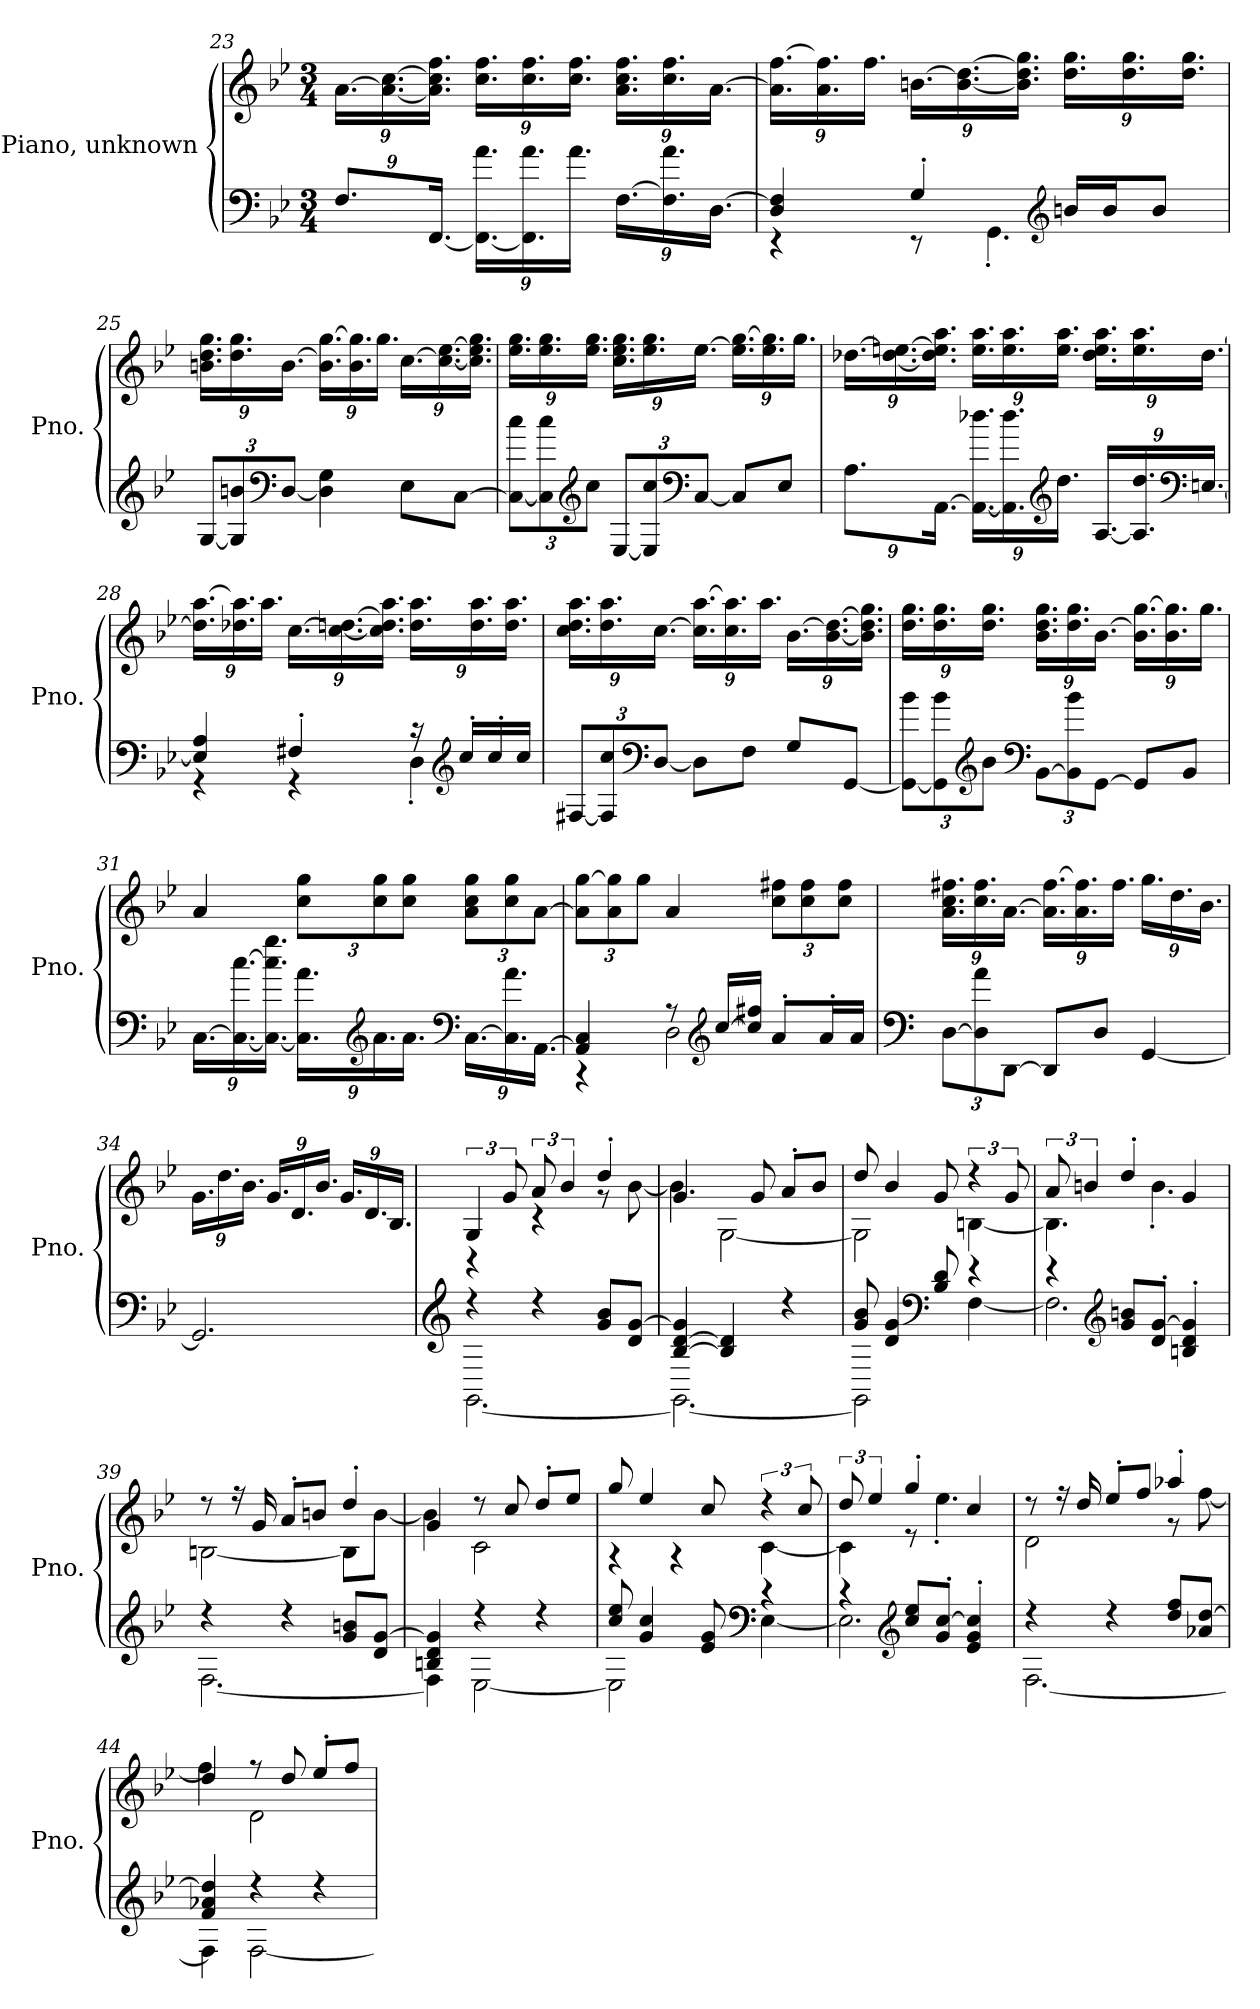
**kern	**kern
*part1	*part1
*staff2	*staff1
*I"Piano, unknown	*
*I'Pno.	*
!!LO:LB:g=z
*clefF4	*clefG2
*k[b-e-]	*k[b-e-]
*M3/4	*M3/4
*Xbrackettup	*Xbrackettup
=23	=23
9.F/L	[18.a\LL
.	18.a\_ [18.cc\
[18.FF/Jk	18.a\] 18.cc\] 18.ff\JJ
18.FF\_ 18.a\LL	18.cc\ 18.ff\LL
18.FF\] 18.a\	18.cc\ 18.ff\
18.a\JJ	18.cc\ 18.ff\JJ
[18.F\LL	18.a\ 18.cc\ 18.ff\LL
18.F\] 18.a\	18.cc\ 18.ff\
[18.D\JJ	[18.a\JJ
=24	=24
*^	*
4D/] 4F/	4r	18.a\] [18.ff\LL
.	.	18.a\ 18.ff\]
.	.	18.ff\JJ
4G'/	8r	[18.bn\LL
.	.	18.b\_ [18.dd\
.	4.GG'\	.
.	.	18.b\] 18.dd\] 18.gg\JJ
*clefG2	*	*
16bn/LL	.	18.dd\ 18.gg\LL
16b/J	.	.
.	.	18.dd\ 18.gg\
8b/J	.	.
.	.	18.dd\ 18.gg\JJ
*v	*v	*
!!LO:LB:g=z
=25	=25
[12G/L	18.bn\ 18.dd\ 18.gg\LL
12G/] 12bn/	18.dd\ 18.gg\
*clefF4	*
[12D/J	[18.b\JJ
4D\] 4G\	18.b\] [18.gg\LL
.	18.b\ 18.gg\]
.	18.gg\JJ
8E-\L	[18.cc\LL
.	18.cc\_ [18.ee-\
[8C\J	.
.	18.cc\] 18.ee-\] 18.gg\JJ
=26	=26
12C\_ 12cc\L	18.ee-\ 18.gg\LL
12C\] 12cc\	18.ee-\ 18.gg\
*clefG2	*
12cc\J	18.ee-\ 18.gg\JJ
[12E-/L	18.cc\ 18.ee-\ 18.gg\LL
12E-/] 12cc/	18.ee-\ 18.gg\
*clefF4	*
[12C/J	[18.ee-\JJ
8C/L]	18.ee-\] [18.gg\LL
.	18.ee-\ 18.gg\]
8E-/J	.
.	18.gg\JJ
!!LO:LB:g=z
=27	=27
9.A\L	[18.dd-X\LL
.	18.dd-\_ [18.een\
[18.AA\Jk	18.dd-\] 18.ee\] 18.aa\JJ
18.AA\_ 18.dd-X\LL	18.ee\ 18.aa\LL
18.AA\] 18.dd-\	18.ee\ 18.aa\
*clefG2	*
18.dd-\JJ	18.ee\ 18.aa\JJ
[18.A/LL	18.dd-\ 18.ee\ 18.aa\LL
18.A/] 18.dd-/	18.ee\ 18.aa\
*clefF4	*
[18.En/JJ	[18.dd-\JJ
=28	=28
*^	*
4E/] 4A/	4r	18.dd-\] [18.aa\LL
.	.	18.dd-X\ 18.aa\]
.	.	18.aa\JJ
4F#X'/	4r	[18.cc\LL
.	.	18.cc\_ [18.ddn\
.	.	18.cc\] 18.dd\] 18.aa\JJ
16r	4D'\	18.dd\ 18.aa\LL
*clefG2	*	*
16cc'/LL	.	.
.	.	18.dd\ 18.aa\
16cc'/	.	.
.	.	18.dd\ 18.aa\JJ
16cc/JJ	.	.
*v	*v	*
!!LO:LB:g=z
=29	=29
[12F#X/L	18.cc\ 18.dd\ 18.aa\LL
12F#/] 12cc/	18.dd\ 18.aa\
*clefF4	*
[12D/J	[18.cc\JJ
8D\L]	18.cc\] [18.aa\LL
.	18.cc\ 18.aa\]
8F#\J	.
.	18.aa\JJ
8G/L	[18.b-\LL
.	18.b-\_ [18.dd\
[8GG/J	.
.	18.b-\] 18.dd\] 18.gg\JJ
=30	=30
12GG\_ 12b-\L	18.dd\ 18.gg\LL
12GG\] 12b-\	18.dd\ 18.gg\
*clefG2	*
12b-\J	18.dd\ 18.gg\JJ
*clefF4	*
[12BB-\L	18.b-\ 18.dd\ 18.gg\LL
12BB-\] 12b-\	18.dd\ 18.gg\
[12GG\J	[18.b-\JJ
8GG/L]	18.b-\] [18.gg\LL
.	18.b-\ 18.gg\]
8BB-/J	.
.	18.gg\JJ
!!LO:LB:g=z
=31	=31
[18.C\LL	4a/
18.C\_ [18.cc\	.
18.C\_ 18.cc\] 18.gg\JJ	.
18.C\] 18.a\LL	12cc\ 12gg\L
*clefG2	*
18.a\	12cc\ 12gg\
18.a\JJ	12cc\ 12gg\J
*clefF4	*
[18.C\LL	12a\ 12cc\ 12gg\L
18.C\] 18.a\	12cc\ 12gg\
[18.AA\JJ	[12a\J
=32	=32
*^	*
4AA/] 4C/	4r	12a\] [12gg\L
.	.	12a\ 12gg\]
.	.	12gg\J
8r	2D\	4a/
*clefG2	*	*
[16cc/LL	.	.
16cc/] 16ff#X/JJ	.	.
8a'/L	.	12cc\ 12ff#X\L
.	.	12cc\ 12ff#\
16a'/L	.	.
.	.	12cc\ 12ff#\J
16a/JJ	.	.
*v	*v	*
!!LO:PB:g=z
=33	=33
*clefF4	*
[12D\L	18.a\ 18.cc\ 18.ff#X\LL
12D\] 12a\	18.cc\ 18.ff#\
[12DD\J	[18.a\JJ
8DD/L]	18.a\] [18.ff#\LL
.	18.a\ 18.ff#\]
8D/J	.
.	18.ff#\JJ
[4GG/	18.gg\LL
.	18.dd\
.	18.b-\JJ
=34	=34
2.GG/]	18.g\LL
.	18.dd\
.	18.b-\JJ
.	18.g/LL
.	18.d/
.	18.b-/JJ
.	18.g/LL
.	18.d/
.	18.B-/JJ
=35	=35
*clefG2	*
*^	*
*	*	*brackettup
*	*	*^
4r	[2.GG\	6G/	4r
.	.	12g/	.
4r	.	12a/	4r
.	.	6b-/	.
8g/ 8b-/L	.	4dd'/	8r
8d/ [8g/J	.	.	[8b-\
!!LO:LB:g=z	!!
=36	=36	=36	=36
[4B-/ [4d/ 4g/]	2.GG\_	4.g/	4b-\]
4B-/] 4d/]	.	.	[2G\
.	.	8g/	.
4r	.	8a'/L	.
.	.	8b-/J	.
=37	=37	=37	=37
8g/ 8b-/	2GG\]	8dd/	2G\]
4d/ 4g/	.	4b-/	.
*clefF4	*	*	*
8B-/ 8d/	.	8g/	.
4r	[4F\	6r	[4Bn\
.	.	12g/	.
=38	=38	=38	=38
4r	2.F\]	12a/	4.B\]
.	.	6bn/	.
*clefG2	*	*	*
8g/ 8bn/L	.	4dd'/	.
8d/' [8g/'J	.	.	4.b'\
4Bn/' 4d/' 4g/]'	.	4g/	.
=39	=39	=39	=39
4r	[2.F\	8r	[2Bn\
.	.	16r	.
.	.	16g/	.
4r	.	8a'/L	.
.	.	8bn/J	.
8g/ 8bn/L	.	4dd'/	8B\L]
8d/ [8g/J	.	.	[8b\J
=40	=40	=40	=40
4Bn/ 4d/ 4g/]	4F\]	4g/	4b\]
4r	[2E-\	8r	2c\
.	.	8cc/	.
4r	.	8dd'/L	.
.	.	8ee-/J	.
!!LO:LB:g=z	!!
=41	=41	=41	=41
8cc/ 8ee-/	2E-\]	8gg/	4r
4g/ 4cc/	.	4ee-/	.
.	.	.	4r
8e-/ 8g/	.	8cc/	.
*clefF4	*	*	*
4r	[4E-\	6r	[4c\
.	.	12cc/	.
=42	=42	=42	=42
4r	2.E-\]	12dd/	4c\]
.	.	6ee-/	.
*clefG2	*	*	*
8cc/ 8ee-/L	.	4gg'/	8r
8g/' [8cc/'J	.	.	4.ee-'\
4e-/' 4g/' 4cc/]'	.	4cc/	.
=43	=43	=43	=43
4r	[2.F\	8r	2d\
.	.	16r	.
.	.	16dd/	.
4r	.	8ee-'/L	.
.	.	8ff/J	.
8dd/ 8ff/L	.	4aa-X'/	8r
8a-X/ [8dd/J	.	.	[8ff\
=44	=44	=44	=44
4f/ 4a-X/ 4dd/]	4F\]	4dd/	4ff\]
4r	[2F\	8r	2d\
.	.	8dd/	.
4r	.	8ee-'/L	.
.	.	8ff/J	.
*v	*v	*	*
*	*v	*v
=	=
*-	*-
